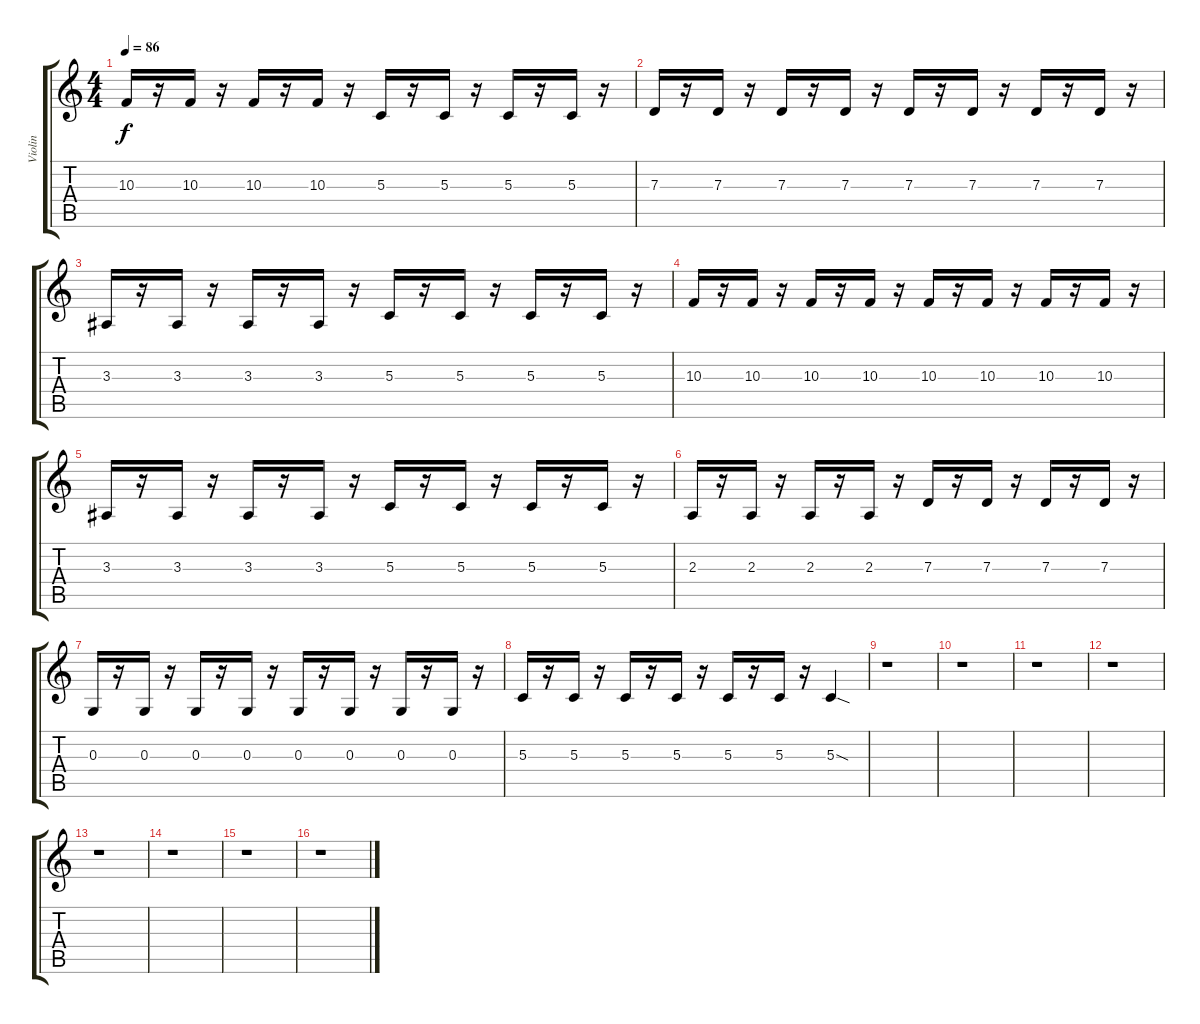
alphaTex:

\track ("Violin" "Violin") {instrument violin}
\staff {score tabs}
\tuning (E4 B3 G3 D3 A2 E2) {hide}
\ts (4 4)
\tempo 86
\clef g2
\ks c
10.3.16{dy f instrument violin} r.16 10.3.16 r.16 10.3.16 r.16 10.3.16 r.16 5.3.16 r.16 5.3.16 r.16 5.3.16 r.16 5.3.16 r.16 |
7.3.16 r.16 7.3.16 r.16 7.3.16 r.16 7.3.16 r.16 7.3.16 r.16 7.3.16 r.16 7.3.16 r.16 7.3.16 r.16 |
3.3.16 r.16 3.3.16 r.16 3.3.16 r.16 3.3.16 r.16 5.3.16 r.16 5.3.16 r.16 5.3.16 r.16 5.3.16 r.16 |
10.3.16 r.16 10.3.16 r.16 10.3.16 r.16 10.3.16 r.16 10.3.16 r.16 10.3.16 r.16 10.3.16 r.16 10.3.16 r.16 |
3.3.16 r.16 3.3.16 r.16 3.3.16 r.16 3.3.16 r.16 5.3.16 r.16 5.3.16 r.16 5.3.16 r.16 5.3.16 r.16 |
2.3.16 r.16 2.3.16 r.16 2.3.16 r.16 2.3.16 r.16 7.3.16 r.16 7.3.16 r.16 7.3.16 r.16 7.3.16 r.16 |
0.3.16 r.16 0.3.16 r.16 0.3.16 r.16 0.3.16 r.16 0.3.16 r.16 0.3.16 r.16 0.3.16 r.16 0.3.16 r.16 |
5.3.16 r.16 5.3.16 r.16 5.3.16 r.16 5.3.16 r.16 5.3.16 r.16 5.3.16 r.16 5.3{sod}.4 |
r.1 |
r.1 |
r.1 |
r.1 |
r.1 |
r.1 |
r.1 |
r.1
